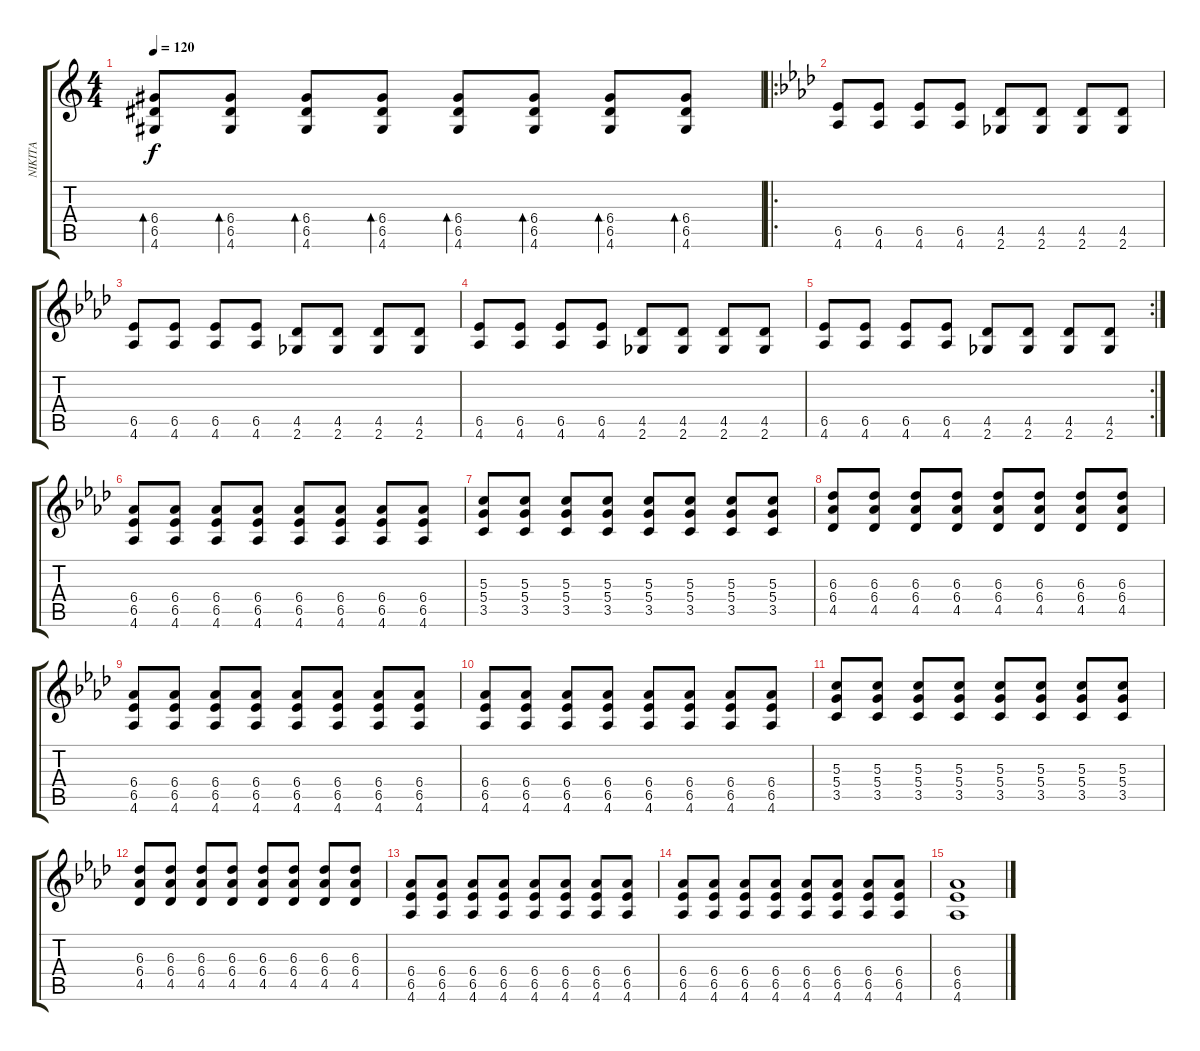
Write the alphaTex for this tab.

\track ("NIKITA" "NIKITA") {instrument distortionguitar}
\staff {score tabs}
\tuning (E4 B3 G3 D3 A2 E2) {hide}
\ts (4 4)
\tempo 120
\clef g2
\ks c
(6.4 6.5 4.6).8{bd 60 dy f} (6.4 6.5 4.6).8{bd 60} (6.4 6.5 4.6).8{bd 60} (6.4 6.5 4.6).8{bd 60} (6.4 6.5 4.6).8{bd 60} (6.4 6.5 4.6).8{bd 60} (6.4 6.5 4.6).8{bd 60} (6.4 6.5 4.6).8{bd 60} |
\ro
\ks ab
(6.5 4.6).8{instrument distortionguitar} (6.5 4.6).8 (6.5 4.6).8 (6.5 4.6).8 (4.5 2.6).8 (4.5 2.6).8 (4.5 2.6).8 (4.5 2.6).8 |
(6.5 4.6).8 (6.5 4.6).8 (6.5 4.6).8 (6.5 4.6).8 (4.5 2.6).8 (4.5 2.6).8 (4.5 2.6).8 (4.5 2.6).8 |
(6.5 4.6).8 (6.5 4.6).8 (6.5 4.6).8 (6.5 4.6).8 (4.5 2.6).8 (4.5 2.6).8 (4.5 2.6).8 (4.5 2.6).8 |
\rc 2
(6.5 4.6).8 (6.5 4.6).8 (6.5 4.6).8 (6.5 4.6).8 (4.5 2.6).8 (4.5 2.6).8 (4.5 2.6).8 (4.5 2.6).8 |
(6.4 6.5 4.6).8 (6.4 6.5 4.6).8 (6.4 6.5 4.6).8 (6.4 6.5 4.6).8 (6.4 6.5 4.6).8 (6.4 6.5 4.6).8 (6.4 6.5 4.6).8 (6.4 6.5 4.6).8 |
(5.3 5.4 3.5).8 (5.3 5.4 3.5).8 (5.3 5.4 3.5).8 (5.3 5.4 3.5).8 (5.3 5.4 3.5).8 (5.3 5.4 3.5).8 (5.3 5.4 3.5).8 (5.3 5.4 3.5).8 |
(6.3 6.4 4.5).8 (6.3 6.4 4.5).8 (6.3 6.4 4.5).8 (6.3 6.4 4.5).8 (6.3 6.4 4.5).8 (6.3 6.4 4.5).8 (6.3 6.4 4.5).8 (6.3 6.4 4.5).8 |
(6.4 6.5 4.6).8 (6.4 6.5 4.6).8 (6.4 6.5 4.6).8 (6.4 6.5 4.6).8 (6.4 6.5 4.6).8 (6.4 6.5 4.6).8 (6.4 6.5 4.6).8 (6.4 6.5 4.6).8 |
(6.4 6.5 4.6).8 (6.4 6.5 4.6).8 (6.4 6.5 4.6).8 (6.4 6.5 4.6).8 (6.4 6.5 4.6).8 (6.4 6.5 4.6).8 (6.4 6.5 4.6).8 (6.4 6.5 4.6).8 |
(5.3 5.4 3.5).8 (5.3 5.4 3.5).8 (5.3 5.4 3.5).8 (5.3 5.4 3.5).8 (5.3 5.4 3.5).8 (5.3 5.4 3.5).8 (5.3 5.4 3.5).8 (5.3 5.4 3.5).8 |
(6.3 6.4 4.5).8 (6.3 6.4 4.5).8 (6.3 6.4 4.5).8 (6.3 6.4 4.5).8 (6.3 6.4 4.5).8 (6.3 6.4 4.5).8 (6.3 6.4 4.5).8 (6.3 6.4 4.5).8 |
(6.4 6.5 4.6).8 (6.4 6.5 4.6).8 (6.4 6.5 4.6).8 (6.4 6.5 4.6).8 (6.4 6.5 4.6).8 (6.4 6.5 4.6).8 (6.4 6.5 4.6).8 (6.4 6.5 4.6).8 |
(6.4 6.5 4.6).8 (6.4 6.5 4.6).8 (6.4 6.5 4.6).8 (6.4 6.5 4.6).8 (6.4 6.5 4.6).8 (6.4 6.5 4.6).8 (6.4 6.5 4.6).8 (6.4 6.5 4.6).8 |
(6.4 6.5 4.6).1
